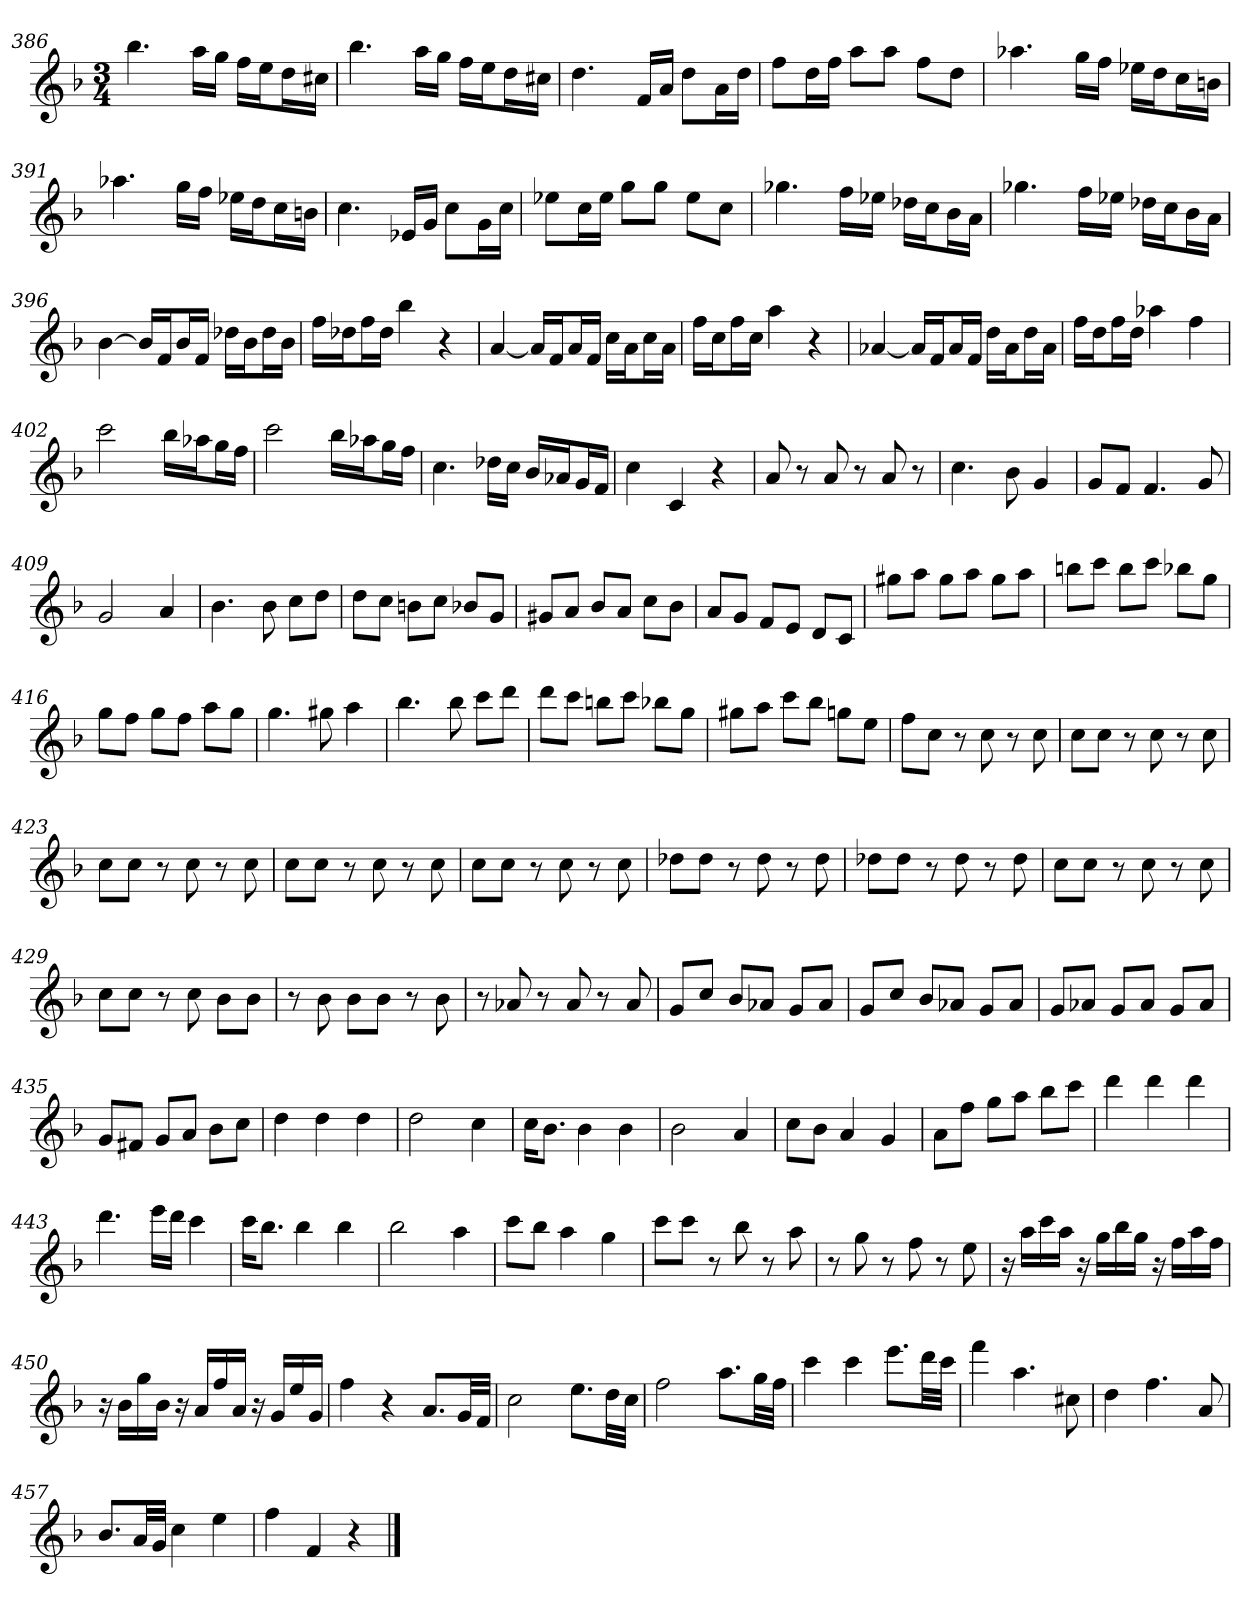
**kern
*part1
*staff1
*clefG2
*k[b-]
*F:
*M3/4
=386
4.bb-
16aa\LL
16gg\JJ
16ff\LL
16ee\J
16dd\L
16cc#X\JJ
=387
4.bb-
16aa\LL
16gg\JJ
16ff\LL
16ee\J
16dd\L
16cc#X\JJ
=388
4.dd
16f/LL
16a/JJ
8dd\L
16a\L
16dd\JJ
=389
8ff\L
16dd\L
16ff\JJ
8aa\L
8aa\J
8ff\L
8dd\J
=390
4.aa-X
16gg\LL
16ff\JJ
16ee-X\LL
16dd\J
16cc\L
16bn\JJ
=391
4.aa-X
16gg\LL
16ff\JJ
16ee-X\LL
16dd\J
16cc\L
16bn\JJ
=392
4.cc
16e-X/LL
16g/JJ
8cc\L
16g\L
16cc\JJ
=393
8ee-X\L
16cc\L
16ee-\JJ
8gg\L
8gg\J
8ee-\L
8cc\J
=394
4.gg-X
16ff\LL
16ee-X\JJ
16dd-X\LL
16cc\J
16b-\L
16a\JJ
=395
4.gg-X
16ff\LL
16ee-X\JJ
16dd-X\LL
16cc\J
16b-\L
16a\JJ
=396
[4b-
16b-/LL]
16f/J
16b-/L
16f/JJ
16dd-X\LL
16b-\J
16dd-\L
16b-\JJ
=397
16ff\LL
16dd-X\J
16ff\L
16dd-\JJ
4bb-
4r
=398
[4a
16a/LL]
16f/J
16a/L
16f/JJ
16cc\LL
16a\J
16cc\L
16a\JJ
=399
16ff\LL
16cc\J
16ff\L
16cc\JJ
4aa
4r
=400
[4a-X
16a-/LL]
16f/J
16a-/L
16f/JJ
16dd\LL
16a-\J
16dd\L
16a-\JJ
=401
16ff\LL
16dd\J
16ff\L
16dd\JJ
4aa-X
4ff
=402
2ccc
16bb-\LL
16aa-X\J
16gg\L
16ff\JJ
=403
2ccc
16bb-\LL
16aa-X\J
16gg\L
16ff\JJ
=404
4.cc
16dd-X\LL
16cc\JJ
16b-/LL
16a-X/J
16g/L
16f/JJ
=405
4cc
4c
4r
=406
8a
8r
8a
8r
8a
8r
=407
4.cc
8b-
4g
=408
8g/L
8f/J
4.f
8g
=409
2g
4a
=410
4.b-
8b-
8cc\L
8dd\J
=411
8dd\L
8cc\J
8bn\L
8cc\J
8b-X/L
8g/J
=412
8g#X/L
8a/J
8b-/L
8a/J
8cc\L
8b-\J
=413
8a/L
8g/J
8f/L
8e/J
8d/L
8c/J
=414
8gg#X\L
8aa\J
8gg#\L
8aa\J
8gg#\L
8aa\J
=415
8bbn\L
8ccc\J
8bb\L
8ccc\J
8bb-X\L
8gg\J
=416
8gg\L
8ff\J
8gg\L
8ff\J
8aa\L
8gg\J
=417
4.gg
8gg#X
4aa
=418
4.bb-
8bb-
8ccc\L
8ddd\J
=419
8ddd\L
8ccc\J
8bbn\L
8ccc\J
8bb-X\L
8gg\J
=420
8gg#X\L
8aa\J
8ccc\L
8bb-\J
8ggn\L
8ee\J
=421
8ff\L
8cc\J
8r
8cc
8r
8cc
=422
8cc\L
8cc\J
8r
8cc
8r
8cc
=423
8cc\L
8cc\J
8r
8cc
8r
8cc
=424
8cc\L
8cc\J
8r
8cc
8r
8cc
=425
8cc\L
8cc\J
8r
8cc
8r
8cc
=426
8dd-X\L
8dd-\J
8r
8dd-
8r
8dd-
=427
8dd-X\L
8dd-\J
8r
8dd-
8r
8dd-
=428
8cc\L
8cc\J
8r
8cc
8r
8cc
=429
8cc\L
8cc\J
8r
8cc
8b-\L
8b-\J
=430
8r
8b-
8b-\L
8b-\J
8r
8b-
=431
8r
8a-X
8r
8a-
8r
8a-
=432
8g/L
8cc/J
8b-/L
8a-X/J
8g/L
8a-/J
=433
8g/L
8cc/J
8b-/L
8a-X/J
8g/L
8a-/J
=434
8g/L
8a-X/J
8g/L
8a-/J
8g/L
8a-/J
=435
8g/L
8f#X/J
8g/L
8a/J
8b-\L
8cc\J
=436
4dd
4dd
4dd
=437
2dd
4cc
=438
16cc\KL
8.b-\J
4b-
4b-
=439
2b-
4a
=440
8cc\L
8b-\J
4a
4g
=441
8a\L
8ff\J
8gg\L
8aa\J
8bb-\L
8ccc\J
=442
4ddd
4ddd
4ddd
=443
4.ddd
16eee\LL
16ddd\JJ
4ccc
=444
16ccc\KL
8.bb-\J
4bb-
4bb-
=445
2bb-
4aa
=446
8ccc\L
8bb-\J
4aa
4gg
=447
8ccc\L
8ccc\J
8r
8bb-
8r
8aa
=448
8r
8gg
8r
8ff
8r
8ee
=449
16r
16aa\LL
16ccc\
16aa\JJ
16r
16gg\LL
16bb-\
16gg\JJ
16r
16ff\LL
16aa\
16ff\JJ
=450
16r
16b-\LL
16gg\
16b-\JJ
16r
16a/LL
16ff/
16a/JJ
16r
16g/LL
16ee/
16g/JJ
=451
4ff
4r
8.a/L
32g/LL
32f/JJJ
=452
2cc
8.ee\L
32dd\LL
32cc\JJJ
=453
2ff
8.aa\L
32gg\LL
32ff\JJJ
=454
4ccc
4ccc
8.eee\L
32ddd\LL
32ccc\JJJ
=455
4fff
4.aa
8cc#X
=456
4dd
4.ff
8a
=457
8.b-/L
32a/LL
32g/JJJ
4cc
4ee
=458
4ff
4f
4r
==
*-
